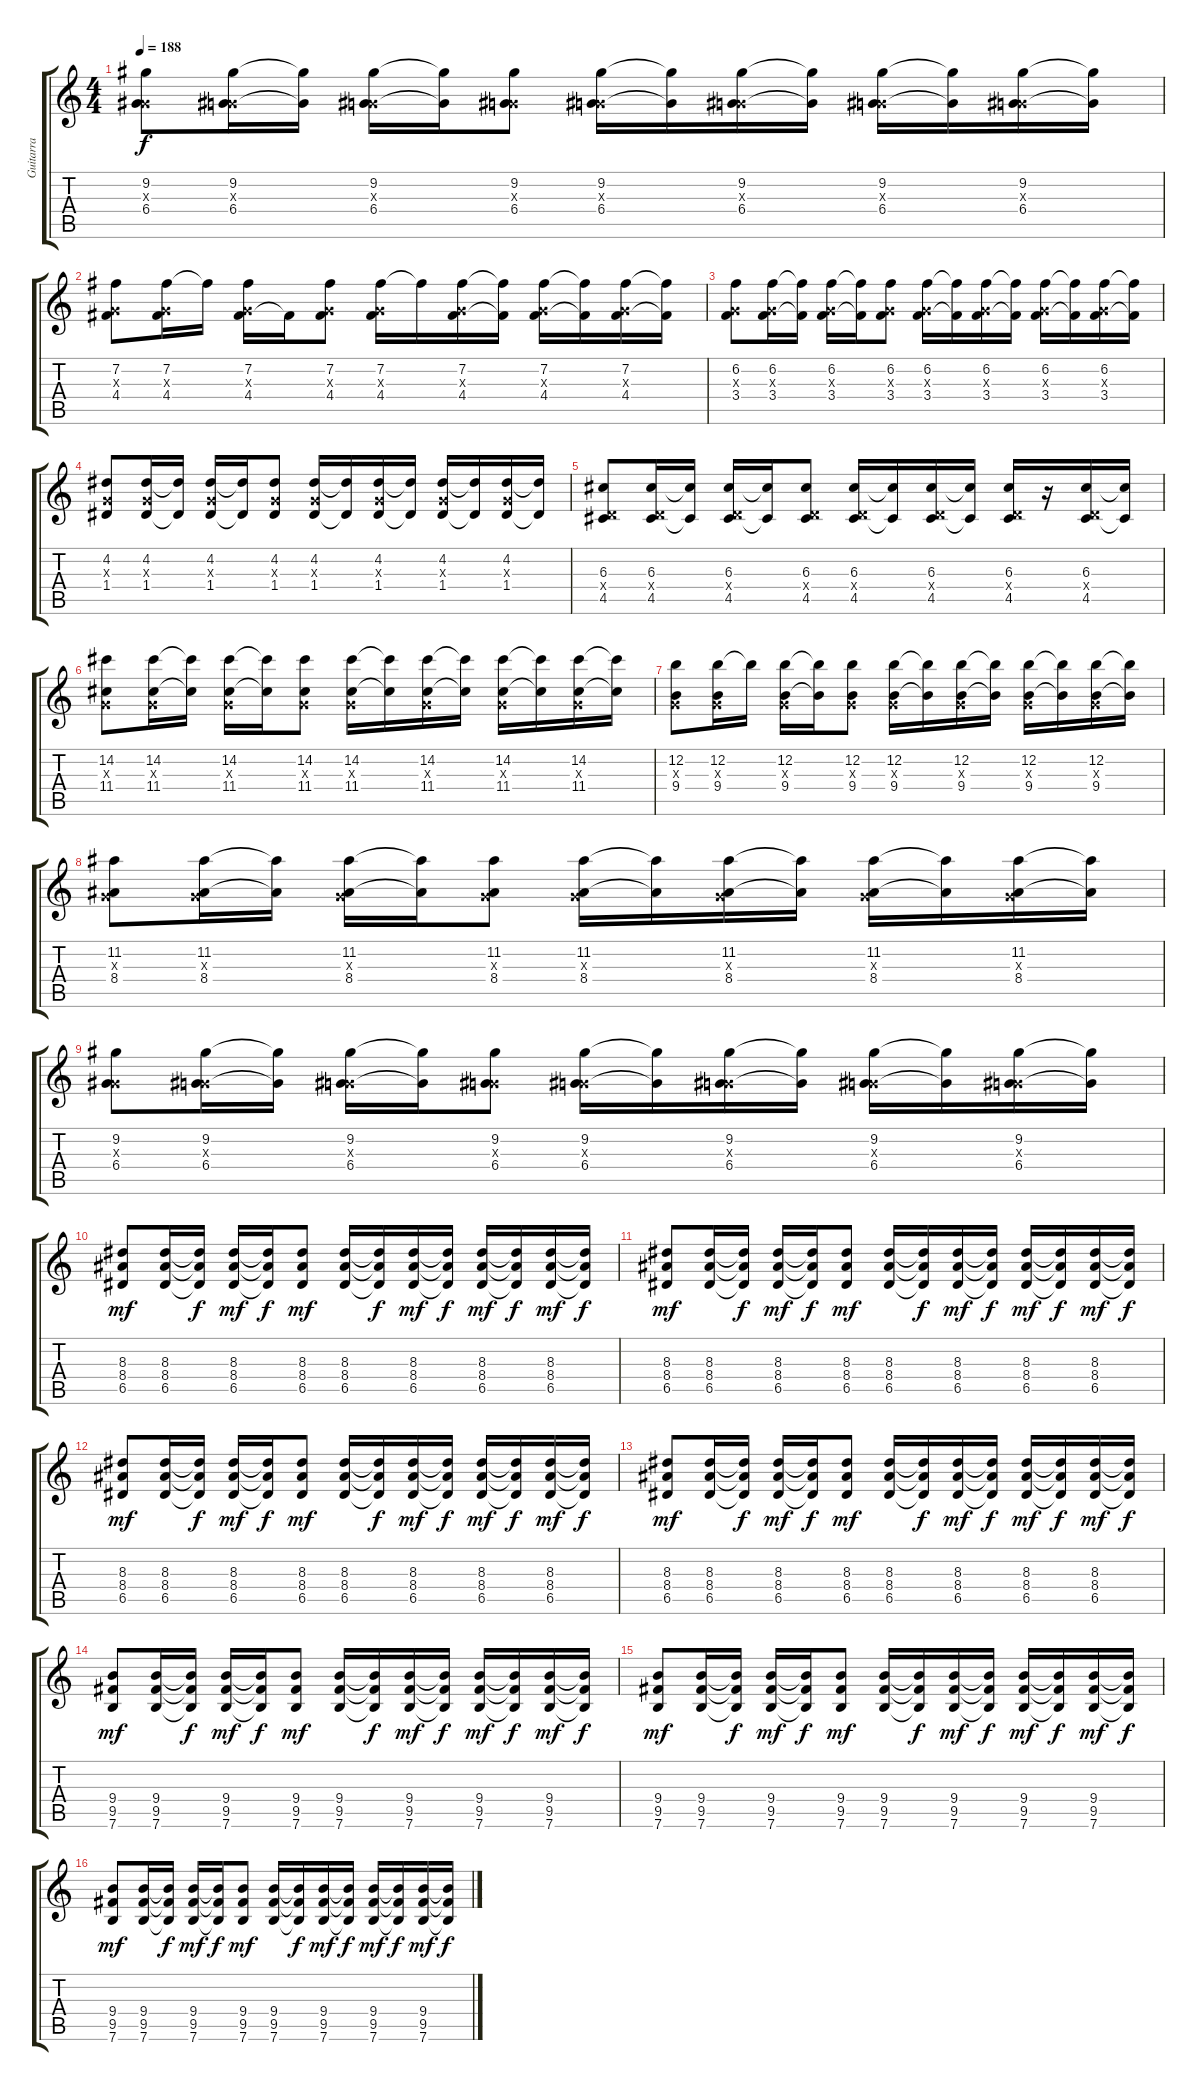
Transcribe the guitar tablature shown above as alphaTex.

\track ("Guitarra" "Guitarra") {instrument distortionguitar}
\staff {score tabs}
\tuning (E4 B3 G3 D3 A2 E2) {hide}
\ts (4 4)
\tempo 188
\clef g2
\ks c
(9.2 0.3{x} 6.4).8{dy f} (9.2 0.3{x} 6.4).16 (9.2{t} 6.4{t}).16 (9.2 0.3{x} 6.4).16 (9.2{t} 6.4{t}).16 (9.2 0.3{x} 6.4).8 (9.2 0.3{x} 6.4).16 (9.2{t} 6.4{t}).16 (9.2 0.3{x} 6.4).16 (9.2{t} 6.4{t}).16 (9.2 0.3{x} 6.4).16 (9.2{t} 6.4{t}).16 (9.2 0.3{x} 6.4).16 (9.2{t} 6.4{t}).16 |
(7.2 0.3{x} 4.4).8 (7.2 0.3{x} 4.4).16 7.2{t}.16 (7.2 0.3{x} 4.4).16 4.4{t}.16 (7.2 0.3{x} 4.4).8 (7.2 0.3{x} 4.4).16 7.2{t}.16 (7.2 0.3{x} 4.4).16 (7.2{t} 4.4{t}).16 (7.2 0.3{x} 4.4).16 (7.2{t} 4.4{t}).16 (7.2 0.3{x} 4.4).16 (7.2{t} 4.4{t}).16 |
(6.2 0.3{x} 3.4).8 (6.2 0.3{x} 3.4).16 (6.2{t} 3.4{t}).16 (6.2 0.3{x} 3.4).16 (6.2{t} 3.4{t}).16 (6.2 0.3{x} 3.4).8 (6.2 0.3{x} 3.4).16 (6.2{t} 3.4{t}).16 (6.2 0.3{x} 3.4).16 (6.2{t} 3.4{t}).16 (6.2 0.3{x} 3.4).16 (6.2{t} 3.4{t}).16 (6.2 0.3{x} 3.4).16 (6.2{t} 3.4{t}).16 |
(4.2 0.3{x} 1.4).8 (4.2 0.3{x} 1.4).16 (4.2{t} 1.4{t}).16 (4.2 0.3{x} 1.4).16 (4.2{t} 1.4{t}).16 (4.2 0.3{x} 1.4).8 (4.2 0.3{x} 1.4).16 (4.2{t} 1.4{t}).16 (4.2 0.3{x} 1.4).16 (4.2{t} 1.4{t}).16 (4.2 0.3{x} 1.4).16 (4.2{t} 1.4{t}).16 (4.2 0.3{x} 1.4).16 (4.2{t} 1.4{t}).16 |
(6.3 0.4{x} 4.5).8 (6.3 0.4{x} 4.5).16 (6.3{t} 4.5{t}).16 (6.3 0.4{x} 4.5).16 (6.3{t} 4.5{t}).16 (6.3 0.4{x} 4.5).8 (6.3 0.4{x} 4.5).16 (6.3{t} 4.5{t}).16 (6.3 0.4{x} 4.5).16 (6.3{t} 4.5{t}).16 (6.3 0.4{x} 4.5).16 r.16 (6.3 0.4{x} 4.5).16 (6.3{t} 4.5{t}).16 |
(14.2 0.3{x} 11.4).8 (14.2 0.3{x} 11.4).16 (14.2{t} 11.4{t}).16 (14.2 0.3{x} 11.4).16 (14.2{t} 11.4{t}).16 (14.2 0.3{x} 11.4).8 (14.2 0.3{x} 11.4).16 (14.2{t} 11.4{t}).16 (14.2 0.3{x} 11.4).16 (14.2{t} 11.4{t}).16 (14.2 0.3{x} 11.4).16 (14.2{t} 11.4{t}).16 (14.2 0.3{x} 11.4).16 (14.2{t} 11.4{t}).16 |
(12.2 0.3{x} 9.4).8 (12.2 0.3{x} 9.4).16 12.2{t}.16 (12.2 0.3{x} 9.4).16 (12.2{t} 9.4{t}).16 (12.2 0.3{x} 9.4).8 (12.2 0.3{x} 9.4).16 (12.2{t} 9.4{t}).16 (12.2 0.3{x} 9.4).16 (12.2{t} 9.4{t}).16 (12.2 0.3{x} 9.4).16 (12.2{t} 9.4{t}).16 (12.2 0.3{x} 9.4).16 (12.2{t} 9.4{t}).16 |
(11.2 0.3{x} 8.4).8 (11.2 0.3{x} 8.4).16 (11.2{t} 8.4{t}).16 (11.2 0.3{x} 8.4).16 (11.2{t} 8.4{t}).16 (11.2 0.3{x} 8.4).8 (11.2 0.3{x} 8.4).16 (11.2{t} 8.4{t}).16 (11.2 0.3{x} 8.4).16 (11.2{t} 8.4{t}).16 (11.2 0.3{x} 8.4).16 (11.2{t} 8.4{t}).16 (11.2 0.3{x} 8.4).16 (11.2{t} 8.4{t}).16 |
(9.2 0.3{x} 6.4).8 (9.2 0.3{x} 6.4).16 (9.2{t} 6.4{t}).16 (9.2 0.3{x} 6.4).16 (9.2{t} 6.4{t}).16 (9.2 0.3{x} 6.4).8 (9.2 0.3{x} 6.4).16 (9.2{t} 6.4{t}).16 (9.2 0.3{x} 6.4).16 (9.2{t} 6.4{t}).16 (9.2 0.3{x} 6.4).16 (9.2{t} 6.4{t}).16 (9.2 0.3{x} 6.4).16 (9.2{t} 6.4{t}).16 |
(8.3 8.4 6.5).8{dy mf} (8.3 8.4 6.5).16 (8.3{t} 8.4{t} 6.5{t}).16{dy f} (8.3 8.4 6.5).16{dy mf} (8.3{t} 8.4{t} 6.5{t}).16{dy f} (8.3 8.4 6.5).8{dy mf} (8.3 8.4 6.5).16 (8.3{t} 8.4{t} 6.5{t}).16{dy f} (8.3 8.4 6.5).16{dy mf} (8.3{t} 8.4{t} 6.5{t}).16{dy f} (8.3 8.4 6.5).16{dy mf} (8.3{t} 8.4{t} 6.5{t}).16{dy f} (8.3 8.4 6.5).16{dy mf} (8.3{t} 8.4{t} 6.5{t}).16{dy f} |
(8.3 8.4 6.5).8{dy mf} (8.3 8.4 6.5).16 (8.3{t} 8.4{t} 6.5{t}).16{dy f} (8.3 8.4 6.5).16{dy mf} (8.3{t} 8.4{t} 6.5{t}).16{dy f} (8.3 8.4 6.5).8{dy mf} (8.3 8.4 6.5).16 (8.3{t} 8.4{t} 6.5{t}).16{dy f} (8.3 8.4 6.5).16{dy mf} (8.3{t} 8.4{t} 6.5{t}).16{dy f} (8.3 8.4 6.5).16{dy mf} (8.3{t} 8.4{t} 6.5{t}).16{dy f} (8.3 8.4 6.5).16{dy mf} (8.3{t} 8.4{t} 6.5{t}).16{dy f} |
(8.3 8.4 6.5).8{dy mf} (8.3 8.4 6.5).16 (8.3{t} 8.4{t} 6.5{t}).16{dy f} (8.3 8.4 6.5).16{dy mf} (8.3{t} 8.4{t} 6.5{t}).16{dy f} (8.3 8.4 6.5).8{dy mf} (8.3 8.4 6.5).16 (8.3{t} 8.4{t} 6.5{t}).16{dy f} (8.3 8.4 6.5).16{dy mf} (8.3{t} 8.4{t} 6.5{t}).16{dy f} (8.3 8.4 6.5).16{dy mf} (8.3{t} 8.4{t} 6.5{t}).16{dy f} (8.3 8.4 6.5).16{dy mf} (8.3{t} 8.4{t} 6.5{t}).16{dy f} |
(8.3 8.4 6.5).8{dy mf} (8.3 8.4 6.5).16 (8.3{t} 8.4{t} 6.5{t}).16{dy f} (8.3 8.4 6.5).16{dy mf} (8.3{t} 8.4{t} 6.5{t}).16{dy f} (8.3 8.4 6.5).8{dy mf} (8.3 8.4 6.5).16 (8.3{t} 8.4{t} 6.5{t}).16{dy f} (8.3 8.4 6.5).16{dy mf} (8.3{t} 8.4{t} 6.5{t}).16{dy f} (8.3 8.4 6.5).16{dy mf} (8.3{t} 8.4{t} 6.5{t}).16{dy f} (8.3 8.4 6.5).16{dy mf} (8.3{t} 8.4{t} 6.5{t}).16{dy f} |
(9.4 9.5 7.6).8{dy mf} (9.4 9.5 7.6).16 (9.4{t} 9.5{t} 7.6{t}).16{dy f} (9.4 9.5 7.6).16{dy mf} (9.4{t} 9.5{t} 7.6{t}).16{dy f} (9.4 9.5 7.6).8{dy mf} (9.4 9.5 7.6).16 (9.4{t} 9.5{t} 7.6{t}).16{dy f} (9.4 9.5 7.6).16{dy mf} (9.4{t} 9.5{t} 7.6{t}).16{dy f} (9.4 9.5 7.6).16{dy mf} (9.4{t} 9.5{t} 7.6{t}).16{dy f} (9.4 9.5 7.6).16{dy mf} (9.4{t} 9.5{t} 7.6{t}).16{dy f} |
(9.4 9.5 7.6).8{dy mf} (9.4 9.5 7.6).16 (9.4{t} 9.5{t} 7.6{t}).16{dy f} (9.4 9.5 7.6).16{dy mf} (9.4{t} 9.5{t} 7.6{t}).16{dy f} (9.4 9.5 7.6).8{dy mf} (9.4 9.5 7.6).16 (9.4{t} 9.5{t} 7.6{t}).16{dy f} (9.4 9.5 7.6).16{dy mf} (9.4{t} 9.5{t} 7.6{t}).16{dy f} (9.4 9.5 7.6).16{dy mf} (9.4{t} 9.5{t} 7.6{t}).16{dy f} (9.4 9.5 7.6).16{dy mf} (9.4{t} 9.5{t} 7.6{t}).16{dy f} |
(9.4 9.5 7.6).8{dy mf} (9.4 9.5 7.6).16 (9.4{t} 9.5{t} 7.6{t}).16{dy f} (9.4 9.5 7.6).16{dy mf} (9.4{t} 9.5{t} 7.6{t}).16{dy f} (9.4 9.5 7.6).8{dy mf} (9.4 9.5 7.6).16 (9.4{t} 9.5{t} 7.6{t}).16{dy f} (9.4 9.5 7.6).16{dy mf} (9.4{t} 9.5{t} 7.6{t}).16{dy f} (9.4 9.5 7.6).16{dy mf} (9.4{t} 9.5{t} 7.6{t}).16{dy f} (9.4 9.5 7.6).16{dy mf} (9.4{t} 9.5{t} 7.6{t}).16{dy f}
